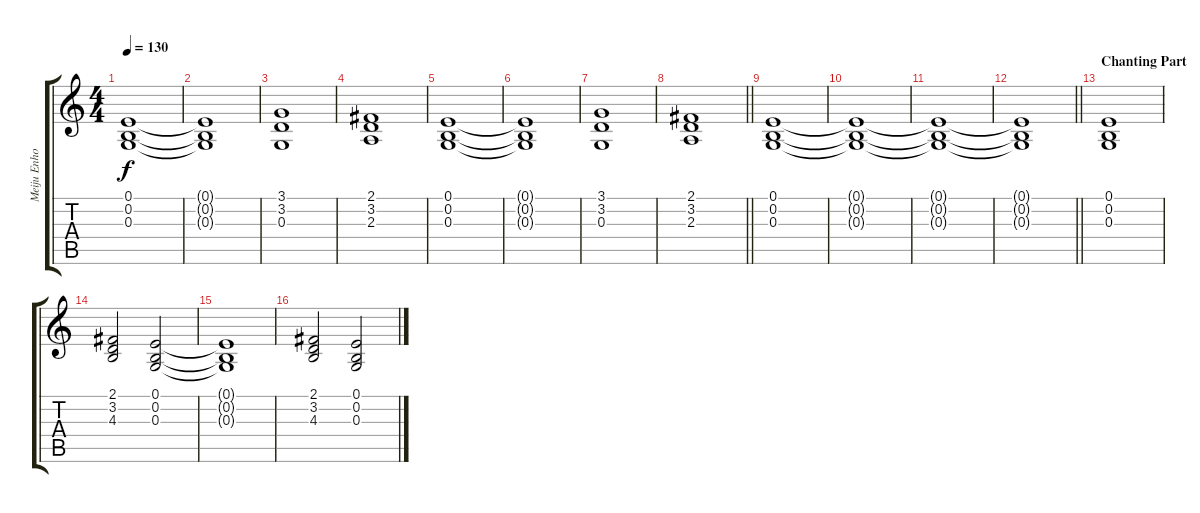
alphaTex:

\track ("Meiju Enho" "Meiju Enho") {instrument stringensemble1}
\staff {score tabs}
\tuning (E4 B3 G3 D3 A2 E2) {hide}
\ts (4 4)
\tempo 130
\clef g2
\ks c
(0.1 0.2 0.3).1{dy f} |
(0.1{t} 0.2{t} 0.3{t}).1 |
(3.1 3.2 0.3).1 |
(2.1 3.2 2.3).1 |
(0.1 0.2 0.3).1 |
(0.1{t} 0.2{t} 0.3{t}).1 |
(3.1 3.2 0.3).1 |
\barLineRight lightlight
(2.1 3.2 2.3).1 |
\section ("" "")
(0.1 0.2 0.3).1 |
(0.1{t} 0.2{t} 0.3{t}).1 |
(0.1{t} 0.2{t} 0.3{t}).1 |
\barLineRight lightlight
(0.1{t} 0.2{t} 0.3{t}).1 |
\section ("" "Chanting Part")
(0.1 0.2 0.3).1 |
(2.1 3.2 4.3).2 (0.1 0.2 0.3).2 |
(0.1{t} 0.2{t} 0.3{t}).1 |
(2.1 3.2 4.3).2 (0.1 0.2 0.3).2
